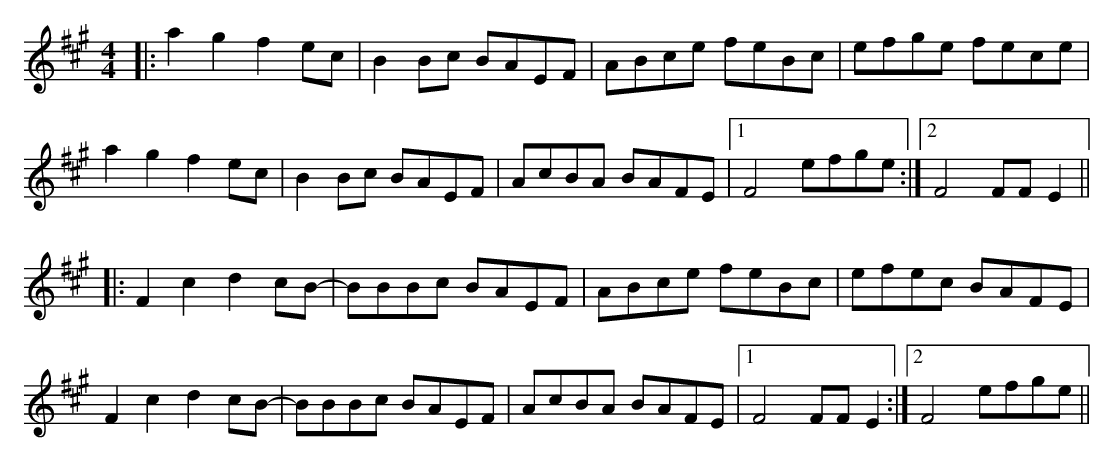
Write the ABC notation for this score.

X:1
M:4/4
K:A
|:a2g2 f2ec|B2Bc BAEF|ABce feBc|efge fece|
a2g2 f2ec|B2Bc BAEF|AcBA BAFE|1 F4 efge:|2 F4 FFE2||
|:F2c2 d2cB-|BBBc BAEF|ABce feBc|efec BAFE|
F2c2 d2cB-|BBBc BAEF|AcBA BAFE|1 F4 FFE2:|2 F4 efge||
